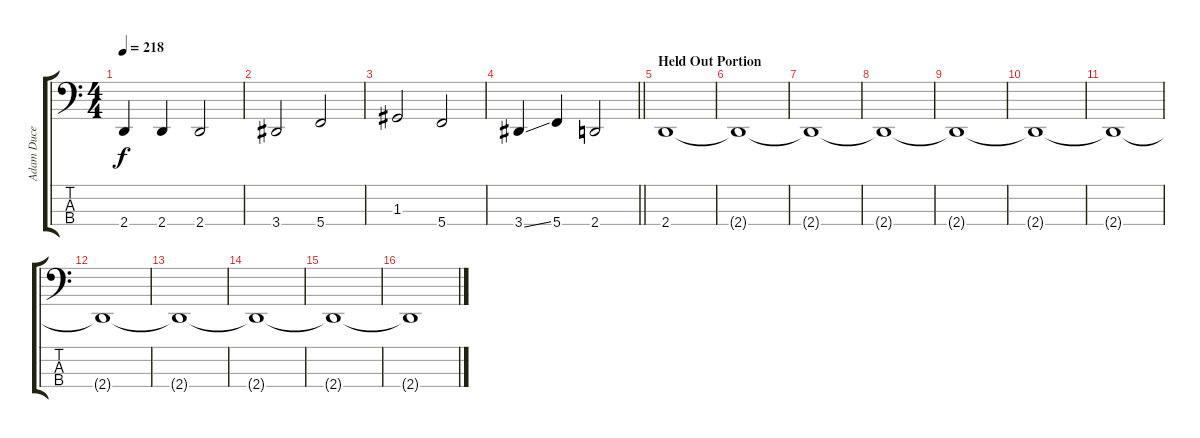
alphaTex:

\track ("Adam Duce" "Adam Duce") {instrument electricbasspick}
\staff {score tabs}
\tuning (F2 C2 G1 C1) {hide}
\ts (4 4)
\tempo 218
\clef f4
\ks c
2.4.4{dy f} 2.4.4 2.4.2 |
3.4.2 5.4.2 |
1.3.2 5.4.2 |
\barLineRight lightlight
3.4{ss}.4 5.4.4 2.4.2 |
\section ("" "Held Out Portion")
2.4.1 |
2.4{t}.1 |
2.4{t}.1 |
2.4{t}.1 |
2.4{t}.1 |
2.4{t}.1 |
2.4{t}.1 |
2.4{t}.1 |
2.4{t}.1 |
2.4{t}.1 |
2.4{t}.1 |
2.4{t}.1
